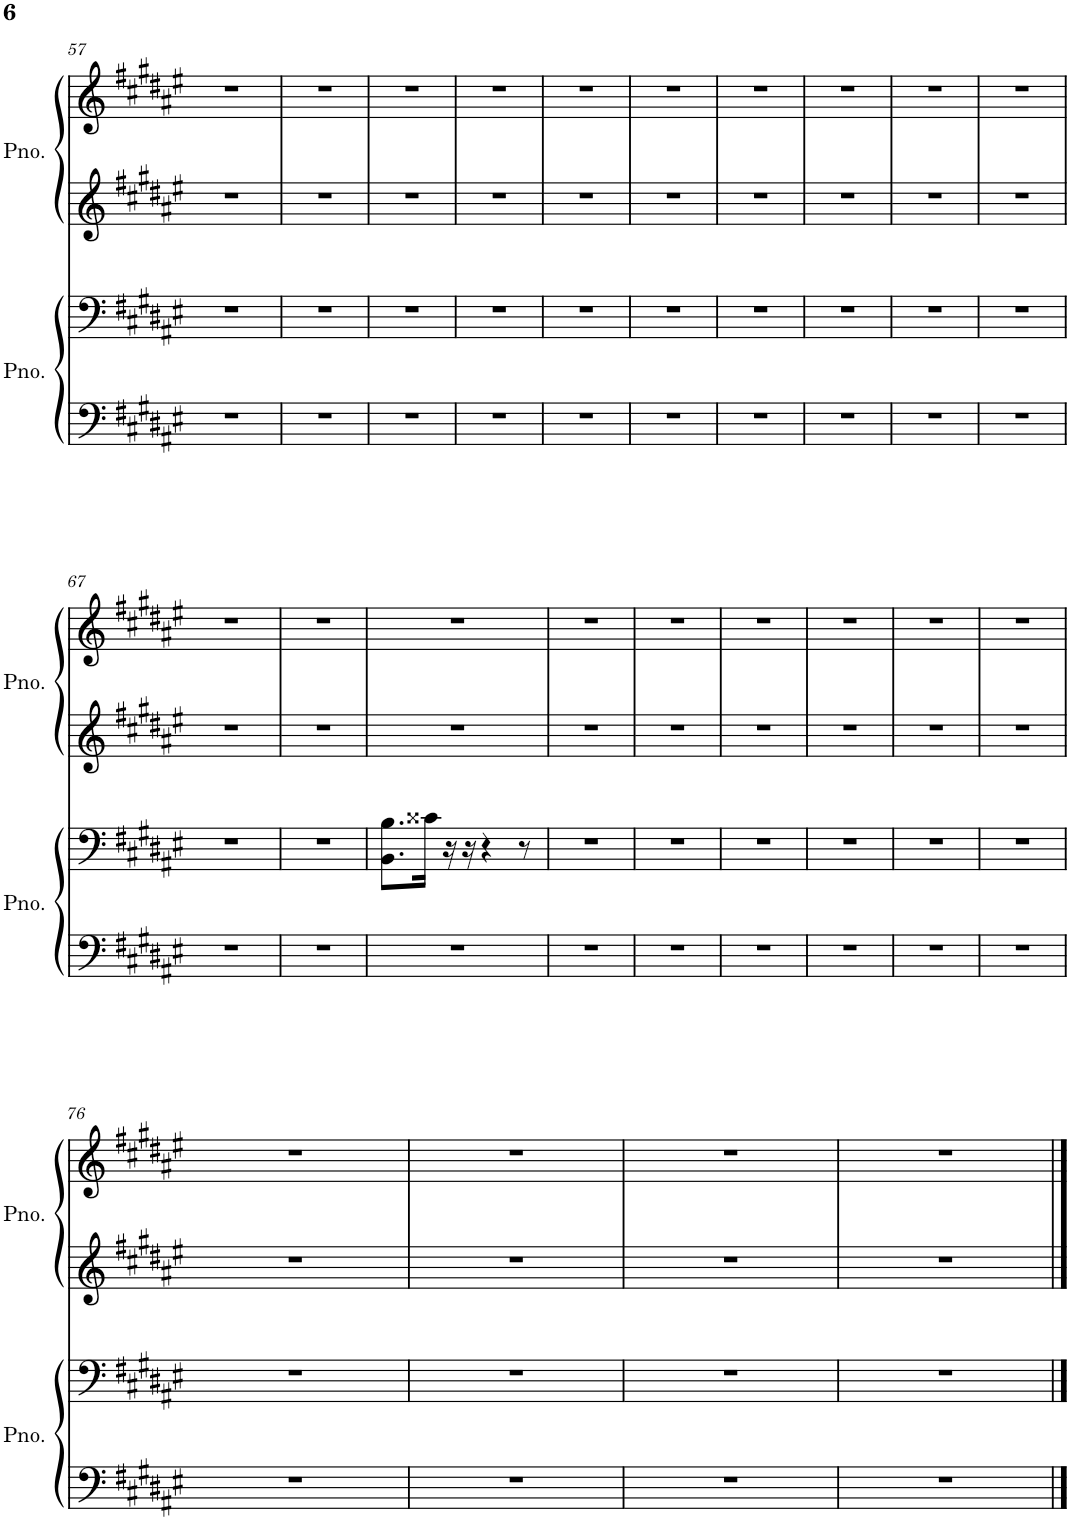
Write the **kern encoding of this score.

**kern	**kern	**kern	**kern
*part2	*part2	*part1	*part1
*staff4	*staff3	*staff2	*staff1
*I"Piano	*	*I"Piano	*
*I'Pno.	*	*I'Pno.	*
!!LO:PB:g=z
*clefF4	*clefF4	*clefG2	*clefG2
*k[f#c#g#d#a#e#]	*k[f#c#g#d#a#e#]	*k[f#c#g#d#a#e#]	*k[f#c#g#d#a#e#]
*M6/8	*M6/8	*M6/8	*M6/8
=57	=57	=57	=57
2.r	2.r	2.r	2.r
=58	=58	=58	=58
2.r	2.r	2.r	2.r
=59	=59	=59	=59
2.r	2.r	2.r	2.r
=60	=60	=60	=60
2.r	2.r	2.r	2.r
=61	=61	=61	=61
2.r	2.r	2.r	2.r
=62	=62	=62	=62
2.r	2.r	2.r	2.r
=63	=63	=63	=63
2.r	2.r	2.r	2.r
=64	=64	=64	=64
2.r	2.r	2.r	2.r
=65	=65	=65	=65
2.r	2.r	2.r	2.r
=66	=66	=66	=66
2.r	2.r	2.r	2.r
!!LO:LB:g=z
=67	=67	=67	=67
2.r	2.r	2.r	2.r
=68	=68	=68	=68
2.r	2.r	2.r	2.r
=69	=69	=69	=69
2.r	8.BB\ 8.B\L	2.r	2.r
.	16c##X\Jk	.	.
.	16r	.	.
.	16r	.	.
.	4r	.	.
.	8r	.	.
=70	=70	=70	=70
2.r	2.r	2.r	2.r
=71	=71	=71	=71
2.r	2.r	2.r	2.r
=72	=72	=72	=72
2.r	2.r	2.r	2.r
=73	=73	=73	=73
2.r	2.r	2.r	2.r
=74	=74	=74	=74
2.r	2.r	2.r	2.r
=75	=75	=75	=75
2.r	2.r	2.r	2.r
!!LO:LB:g=z
=76	=76	=76	=76
2.r	2.r	2.r	2.r
=77	=77	=77	=77
2.r	2.r	2.r	2.r
=78	=78	=78	=78
2.r	2.r	2.r	2.r
=79	=79	=79	=79
2.r	2.r	2.r	2.r
==	==	==	==
*-	*-	*-	*-
